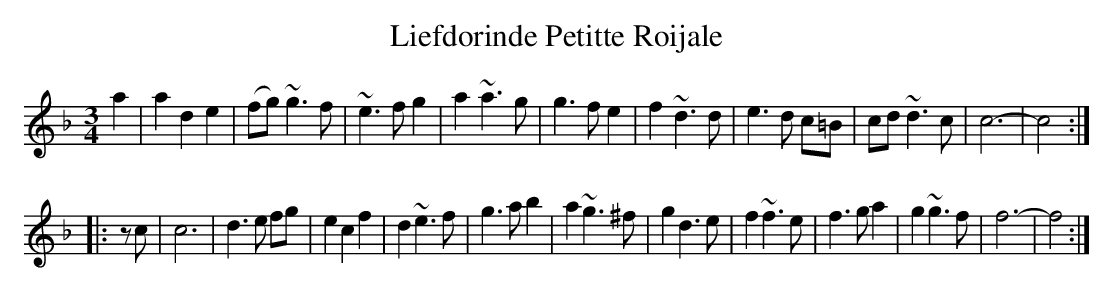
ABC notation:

X:1
T:Liefdorinde Petitte Roijale
M:3/4
K:Fmaj
a2|a2d2e2|(fg)~g3f|~e3fg2|a2~a3g|g3fe2|f2~d3d|e3d c=B|cd~d3c|c6-|c4:|
|:zc|c6|d3e fg|e2c2f2|d2~e3f|g3ab2|a2~g3^f|g2d3e|f2~f3e|f3ga2|g2~g3f|f6-|f4:|
